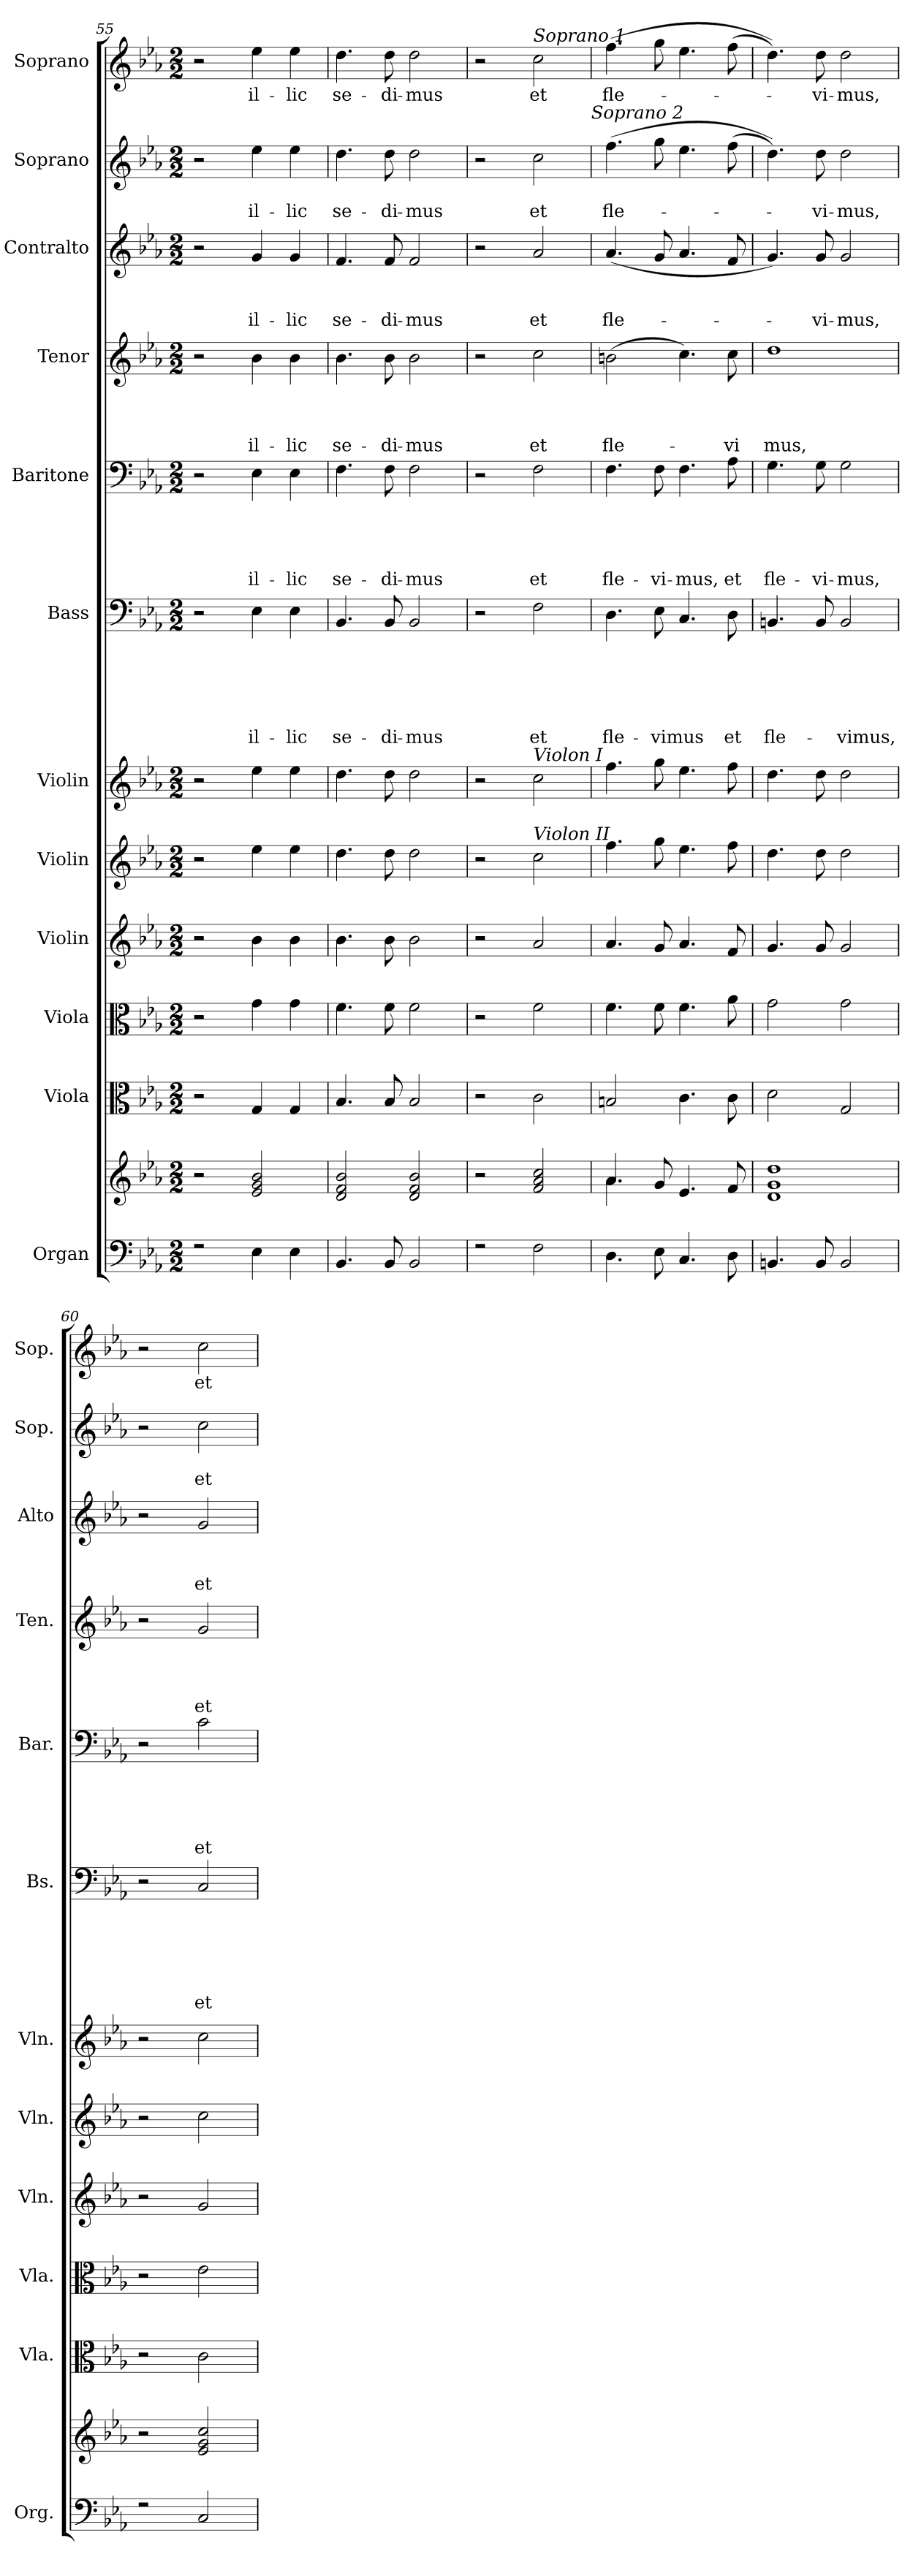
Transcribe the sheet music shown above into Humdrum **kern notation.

**kern	**kern	**kern	**kern	**kern	**kern	**kern	**kern	**text	**text	**text	**text	**text	**text	**kern	**text	**text	**text	**text	**text	**kern	**text	**text	**text	**text	**kern	**text	**text	**text	**kern	**text	**text	**kern	**text
*part12	*part12	*part11	*part10	*part9	*part8	*part7	*part6	*part6	*part6	*part6	*part6	*part6	*part6	*part5	*part5	*part5	*part5	*part5	*part5	*part4	*part4	*part4	*part4	*part4	*part3	*part3	*part3	*part3	*part2	*part2	*part2	*part1	*part1
*staff13	*staff12	*staff11	*staff10	*staff9	*staff8	*staff7	*staff6	*staff6	*staff6	*staff6	*staff6	*staff6	*staff6	*staff5	*staff5	*staff5	*staff5	*staff5	*staff5	*staff4	*staff4	*staff4	*staff4	*staff4	*staff3	*staff3	*staff3	*staff3	*staff2	*staff2	*staff2	*staff1	*staff1
*I"Organ	*	*I"Viola	*I"Viola	*I"Violin	*I"Violin	*I"Violin	*I"Bass	*	*	*	*	*	*	*I"Baritone	*	*	*	*	*	*I"Tenor	*	*	*	*	*I"Contralto	*	*	*	*I"Soprano	*	*	*I"Soprano	*
*I'Org.	*	*I'Vla.	*I'Vla.	*I'Vln.	*I'Vln.	*I'Vln.	*I'Bs.	*	*	*	*	*	*	*I'Bar.	*	*	*	*	*	*I'Ten.	*	*	*	*	*I'Alto	*	*	*	*I'Sop.	*	*	*I'Sop.	*
*clefF4	*clefG2	*clefC3	*clefC3	*clefG2	*clefG2	*clefG2	*clefF4	*	*	*	*	*	*	*clefF4	*	*	*	*	*	*clefG2	*	*	*	*	*clefG2	*	*	*	*clefG2	*	*	*clefG2	*
*	*	*	*	*	*	*	*	*	*	*	*	*	*	*	*	*	*	*	*	*ITrd7c12	*	*	*	*	*	*	*	*	*	*	*	*	*
*k[b-e-a-]	*k[b-e-a-]	*k[b-e-a-]	*k[b-e-a-]	*k[b-e-a-]	*k[b-e-a-]	*k[b-e-a-]	*k[b-e-a-]	*	*	*	*	*	*	*k[b-e-a-]	*	*	*	*	*	*k[b-e-a-]	*	*	*	*	*k[b-e-a-]	*	*	*	*k[b-e-a-]	*	*	*k[b-e-a-]	*
*E-:	*E-:	*E-:	*E-:	*E-:	*E-:	*E-:	*E-:	*	*	*	*	*	*	*E-:	*	*	*	*	*	*E-:	*	*	*	*	*E-:	*	*	*	*E-:	*	*	*E-:	*
*M2/2	*M2/2	*M2/2	*M2/2	*M2/2	*M2/2	*M2/2	*M2/2	*	*	*	*	*	*	*M2/2	*	*	*	*	*	*M2/2	*	*	*	*	*M2/2	*	*	*	*M2/2	*	*	*M2/2	*
=55	=55	=55	=55	=55	=55	=55	=55	=55	=55	=55	=55	=55	=55	=55	=55	=55	=55	=55	=55	=55	=55	=55	=55	=55	=55	=55	=55	=55	=55	=55	=55	=55	=55
*^	*^	*	*	*	*	*	*	*	*	*	*	*	*	*	*	*	*	*	*	*	*	*	*	*	*	*	*	*	*	*	*	*	*
*	*	*	*^	*	*	*	*	*	*	*	*	*	*	*	*	*	*	*	*	*	*	*	*	*	*	*	*	*	*	*	*	*	*	*	*
2r	1ryy	2r	1ryy	1ryy	2r	2r	2r	2r	2r	2r	.	.	.	.	.	.	2r	.	.	.	.	.	2r	.	.	.	.	2r	.	.	.	2r	.	.	2r	.
!	!	!	!	!	!	!	!	!	!	!	!	!	!	!	!	!LO:LY:b	!	!	!	!	!	!LO:LY:b	!	!	!	!	!LO:LY:b	!	!	!	!LO:LY:b	!	!	!LO:LY:b	!	!LO:LY:b
4E-\	.	2e-/ 2g/ 2b-/	.	.	4G/	4g\	4b-\	4ee-\	4ee-\	4E-\	.	.	.	.	.	il-	4E-\	.	.	.	.	il-	4B-\	.	.	.	il-	4g/	.	.	il-	4ee-\	.	il-	4ee-\	il-
!	!	!	!	!	!	!	!	!	!	!	!	!	!	!	!	!LO:LY:b	!	!	!	!	!	!LO:LY:b	!	!	!	!	!LO:LY:b	!	!	!	!LO:LY:b	!	!	!LO:LY:b	!	!LO:LY:b
4E-\	.	.	.	.	4G/	4g\	4b-\	4ee-\	4ee-\	4E-\	.	.	.	.	.	-lic	4E-\	.	.	.	.	-lic	4B-\	.	.	.	-lic	4g/	.	.	-lic	4ee-\	.	-lic	4ee-\	-lic
=56	=56	=56	=56	=56	=56	=56	=56	=56	=56	=56	=56	=56	=56	=56	=56	=56	=56	=56	=56	=56	=56	=56	=56	=56	=56	=56	=56	=56	=56	=56	=56	=56	=56	=56	=56	=56
!	!	!	!	!	!	!	!	!	!	!	!	!	!	!	!	!LO:LY:b	!	!	!	!	!	!LO:LY:b	!	!	!	!	!LO:LY:b	!	!	!	!LO:LY:b	!	!	!LO:LY:b	!	!LO:LY:b
4.BB-/	1ryy	2d/ 2f/ 2b-/	1ryy	1ryy	4.B-/	4.f\	4.b-\	4.dd\	4.dd\	4.BB-/	.	.	.	.	.	se-	4.F\	.	.	.	.	se-	4.B-\	.	.	.	se-	4.f/	.	.	se-	4.dd\	.	se-	4.dd\	se-
!	!	!	!	!	!	!	!	!	!	!	!	!	!	!	!	!LO:LY:b	!	!	!	!	!	!LO:LY:b	!	!	!	!	!LO:LY:b	!	!	!	!LO:LY:b	!	!	!LO:LY:b	!	!LO:LY:b
8BB-/	.	.	.	.	8B-/	8f\	8b-\	8dd\	8dd\	8BB-/	.	.	.	.	.	-di-	8F\	.	.	.	.	-di-	8B-\	.	.	.	-di-	8f/	.	.	-di-	8dd\	.	-di-	8dd\	-di-
!	!	!	!	!	!	!	!	!	!	!	!	!	!	!	!	!LO:LY:b	!	!	!	!	!	!LO:LY:b	!	!	!	!	!LO:LY:b	!	!	!	!LO:LY:b	!	!	!LO:LY:b	!	!LO:LY:b
2BB-/	.	2d/ 2f/ 2b-/	.	.	2B-/	2f\	2b-\	2dd\	2dd\	2BB-/	.	.	.	.	.	-mus	2F\	.	.	.	.	-mus	2B-\	.	.	.	-mus	2f/	.	.	-mus	2dd\	.	-mus	2dd\	-mus
!!LO:PB:g=z
=57	=57	=57	=57	=57	=57	=57	=57	=57	=57	=57	=57	=57	=57	=57	=57	=57	=57	=57	=57	=57	=57	=57	=57	=57	=57	=57	=57	=57	=57	=57	=57	=57	=57	=57	=57	=57
2r	1ryy	2r	1ryy	1ryy	2r	2r	2r	2r	2r	2r	.	.	.	.	.	.	2r	.	.	.	.	.	2r	.	.	.	.	2r	.	.	.	2r	.	.	2r	.
!	!	!	!	!	!	!	!	!	!	!	!	!	!	!	!	!	!	!	!	!	!	!	!	!	!	!	!	!	!	!	!	!	!	!	!LO:TX:a:i:t=Soprano 1	!
!	!	!	!	!	!	!	!	!	!LO:TX:a:i:t=Violon I	!	!	!	!	!	!	!	!	!	!	!	!	!	!	!	!	!	!	!	!	!	!	!	!	!	!	!
!	!	!	!	!	!	!	!	!LO:TX:a:i:t=Violon II	!	!	!	!	!	!	!	!	!	!	!	!	!	!	!	!	!	!	!	!	!	!	!	!	!	!	!	!
!	!	!	!	!	!	!	!	!	!	!	!	!	!	!	!	!LO:LY:b	!	!	!	!	!	!LO:LY:b	!	!	!	!	!LO:LY:b	!	!	!	!LO:LY:b	!	!	!LO:LY:b	!	!LO:LY:b
2F\	.	2f/ 2a-/ 2cc/	.	.	2c\	2f\	2a-/	2cc\	2cc\	2F\	.	.	.	.	.	et	2F\	.	.	.	.	et	2c\	.	.	.	et	2a-/	.	.	et	2cc\	.	et	2cc\	et
!	!	!	!	!	!	!	!	!	!	!	!	!	!	!	!	!	!	!	!	!	!	!	!	!	!	!	!	!	!	!	!	!LO:TX:a:i:t=Soprano 2	!	!	!	!
=58	=58	=58	=58	=58	=58	=58	=58	=58	=58	=58	=58	=58	=58	=58	=58	=58	=58	=58	=58	=58	=58	=58	=58	=58	=58	=58	=58	=58	=58	=58	=58	=58	=58	=58	=58	=58
!	!	!	!	!	!	!	!	!	!	!	!	!	!	!	!	!LO:LY:b	!	!	!	!	!	!LO:LY:b	!	!	!	!	!LO:LY:b	!	!	!	!LO:LY:b	!	!	!LO:LY:b	!	!LO:LY:b
4.D\	1ryy	4.a-\	4.a-/	1ryy	2Bn/	4.f\	4.a-/	4.ff\	4.ff\	4.D\	.	.	.	.	.	fle-	4.F\	.	.	.	.	fle-	(>2Bn\	.	.	.	fle-	(<4.a-/	.	.	fle-	(>4.ff\	.	fle-	(>4.ff\	fle-
!	!	!	!	!	!	!	!	!	!	!	!	!	!	!	!	!LO:LY:b	!	!	!	!	!	!LO:LY:b	!	!	!	!	!	!	!	!	!	!	!	!	!	!
8E-\	.	2ryy	8g/	.	.	8f\	8g/	8gg\	8gg\	8E-\	.	.	.	.	.	-vi­mus	8F\	.	.	.	.	-vi-	.	.	.	.	.	8g/	.	.	.	8gg\	.	.	8gg\	.
!	!	!	!	!	!	!	!	!	!	!	!	!	!	!	!	!	!	!	!	!	!	!LO:LY:b	!	!	!	!	!	!	!	!	!	!	!	!	!	!
4.C/	.	.	4.e-/	.	4.c\	4.f\	4.a-/	4.ee-\	4.ee-\	4.C/	.	.	.	.	.	.	4.F\	.	.	.	.	-mus,	4.c\)	.	.	.	.	4.a-/	.	.	.	4.ee-\	.	.	4.ee-\	.
!	!	!	!	!	!	!	!	!	!	!	!	!	!	!	!	!LO:LY:b	!	!	!	!	!	!LO:LY:b	!	!	!	!	!LO:LY:b	!	!	!	!	!	!	!	!	!
8D\	.	8ryy	8f/	.	8c\	8a-\	8f/	8ff\	8ff\	8D\	.	.	.	.	.	et	8A-\	.	.	.	.	et	8c\	.	.	.	-vi	8f/	.	.	.	(>8ff\	.	.	(>8ff\	.
=59	=59	=59	=59	=59	=59	=59	=59	=59	=59	=59	=59	=59	=59	=59	=59	=59	=59	=59	=59	=59	=59	=59	=59	=59	=59	=59	=59	=59	=59	=59	=59	=59	=59	=59	=59	=59
!	!	!	!	!	!	!	!	!	!	!	!	!	!	!	!	!LO:LY:b	!	!	!	!	!	!LO:LY:b	!	!	!	!	!LO:LY:b	!	!	!	!	!	!	!	!	!
4.BBn/	1ryy	1d 1g 1dd	1ryy	1ryy	2d\	2g\	4.g/	4.dd\	4.dd\	4.BBn/	.	.	.	.	.	fle-	4.G\	.	.	.	.	fle-	1d	.	.	.	mus,	4.g/)	.	.	.	4.dd\))	.	.	4.dd\))	.
!	!	!	!	!	!	!	!	!	!	!	!	!	!	!	!	!	!	!	!	!	!	!LO:LY:b	!	!	!	!	!	!	!	!	!LO:LY:b	!	!	!LO:LY:b	!	!LO:LY:b
8BB/	.	.	.	.	.	.	8g/	8dd\	8dd\	8BB/	.	.	.	.	.	.	8G\	.	.	.	.	-vi-	.	.	.	.	.	8g/	.	.	-vi-	8dd\	.	-vi-	8dd\	-vi-
!	!	!	!	!	!	!	!	!	!	!	!	!	!	!	!	!LO:LY:b	!	!	!	!	!	!LO:LY:b	!	!	!	!	!	!	!	!	!LO:LY:b	!	!	!LO:LY:b	!	!LO:LY:b
2BB/	.	.	.	.	2G/	2g\	2g/	2dd\	2dd\	2BB/	.	.	.	.	.	-vi­mus,	2G\	.	.	.	.	-mus,	.	.	.	.	.	2g/	.	.	-mus,	2dd\	.	-mus,	2dd\	-mus,
=60	=60	=60	=60	=60	=60	=60	=60	=60	=60	=60	=60	=60	=60	=60	=60	=60	=60	=60	=60	=60	=60	=60	=60	=60	=60	=60	=60	=60	=60	=60	=60	=60	=60	=60	=60	=60
2r	1ryy	2r	1ryy	1ryy	2r	2r	2r	2r	2r	2r	.	.	.	.	.	.	2r	.	.	.	.	.	2r	.	.	.	.	2r	.	.	.	2r	.	.	2r	.
!	!	!	!	!	!	!	!	!	!	!	!	!	!	!	!	!LO:LY:b	!	!	!	!	!	!LO:LY:b	!	!	!	!	!LO:LY:b	!	!	!	!LO:LY:b	!	!	!LO:LY:b	!	!LO:LY:b
2C/	.	2e-/ 2g/ 2cc/	.	.	2c\	2e-\	2g/	2cc\	2cc\	2C/	.	.	.	.	.	et	2c\	.	.	.	.	et	2G/	.	.	.	et	2g/	.	.	et	2cc\	.	et	2cc\	et
*v	*v	*	*	*	*	*	*	*	*	*	*	*	*	*	*	*	*	*	*	*	*	*	*	*	*	*	*	*	*	*	*	*	*	*	*	*
*	*v	*v	*v	*	*	*	*	*	*	*	*	*	*	*	*	*	*	*	*	*	*	*	*	*	*	*	*	*	*	*	*	*	*	*	*
=	=	=	=	=	=	=	=	=	=	=	=	=	=	=	=	=	=	=	=	=	=	=	=	=	=	=	=	=	=	=	=	=	=
*-	*-	*-	*-	*-	*-	*-	*-	*-	*-	*-	*-	*-	*-	*-	*-	*-	*-	*-	*-	*-	*-	*-	*-	*-	*-	*-	*-	*-	*-	*-	*-	*-	*-
